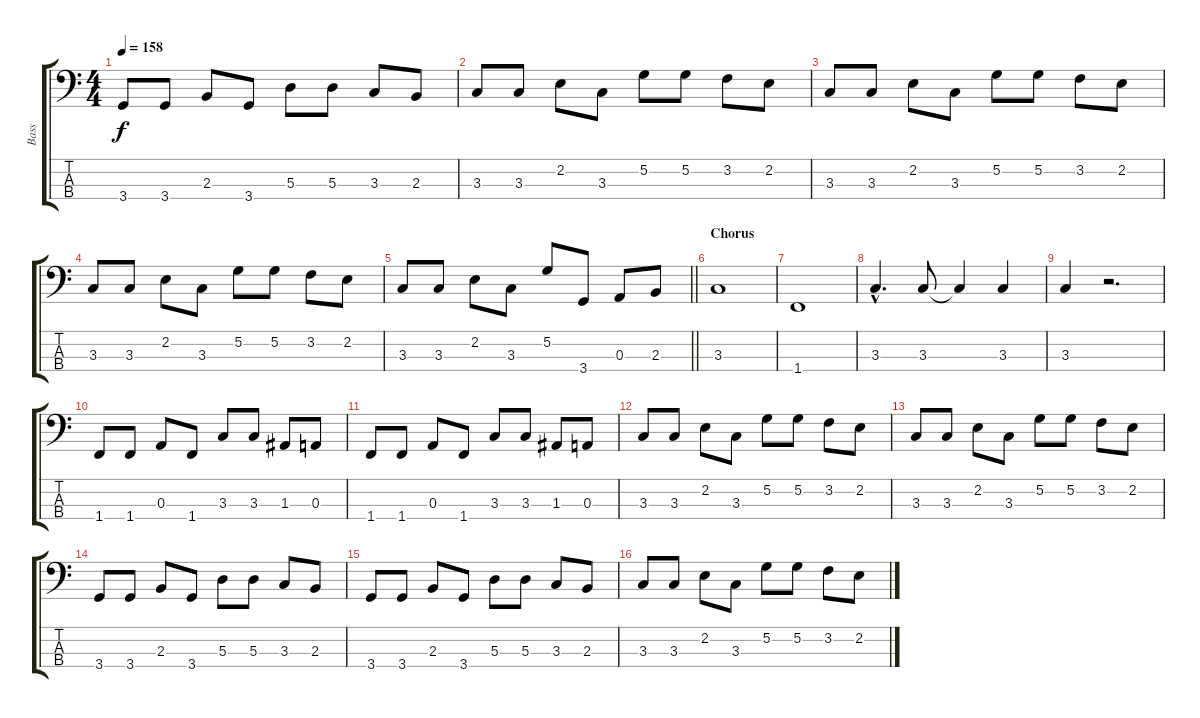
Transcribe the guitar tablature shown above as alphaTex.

\track ("Bass" "Bass") {instrument electricbassfinger}
\staff {score tabs}
\tuning (G2 D2 A1 E1) {hide}
\ts (4 4)
\tempo 158
\clef f4
\ks c
3.4.8{dy f} 3.4.8 2.3.8 3.4.8 5.3.8 5.3.8 3.3.8 2.3.8 |
3.3.8 3.3.8 2.2.8 3.3.8 5.2.8 5.2.8 3.2.8 2.2.8 |
3.3.8 3.3.8 2.2.8 3.3.8 5.2.8 5.2.8 3.2.8 2.2.8 |
3.3.8 3.3.8 2.2.8 3.3.8 5.2.8 5.2.8 3.2.8 2.2.8 |
\barLineRight lightlight
3.3.8 3.3.8 2.2.8 3.3.8 5.2.8 3.4.8 0.3.8 2.3.8 |
\section ("" "Chorus")
3.3.1 |
1.4.1 |
3.3{hac}.4{d} 3.3.8 3.3{t}.4 3.3.4 |
3.3.4 r.2{d} |
1.4.8 1.4.8 0.3.8 1.4.8 3.3.8 3.3.8 1.3.8 0.3.8 |
1.4.8 1.4.8 0.3.8 1.4.8 3.3.8 3.3.8 1.3.8 0.3.8 |
3.3.8 3.3.8 2.2.8 3.3.8 5.2.8 5.2.8 3.2.8 2.2.8 |
3.3.8 3.3.8 2.2.8 3.3.8 5.2.8 5.2.8 3.2.8 2.2.8 |
3.4.8 3.4.8 2.3.8 3.4.8 5.3.8 5.3.8 3.3.8 2.3.8 |
3.4.8 3.4.8 2.3.8 3.4.8 5.3.8 5.3.8 3.3.8 2.3.8 |
3.3.8 3.3.8 2.2.8 3.3.8 5.2.8 5.2.8 3.2.8 2.2.8
